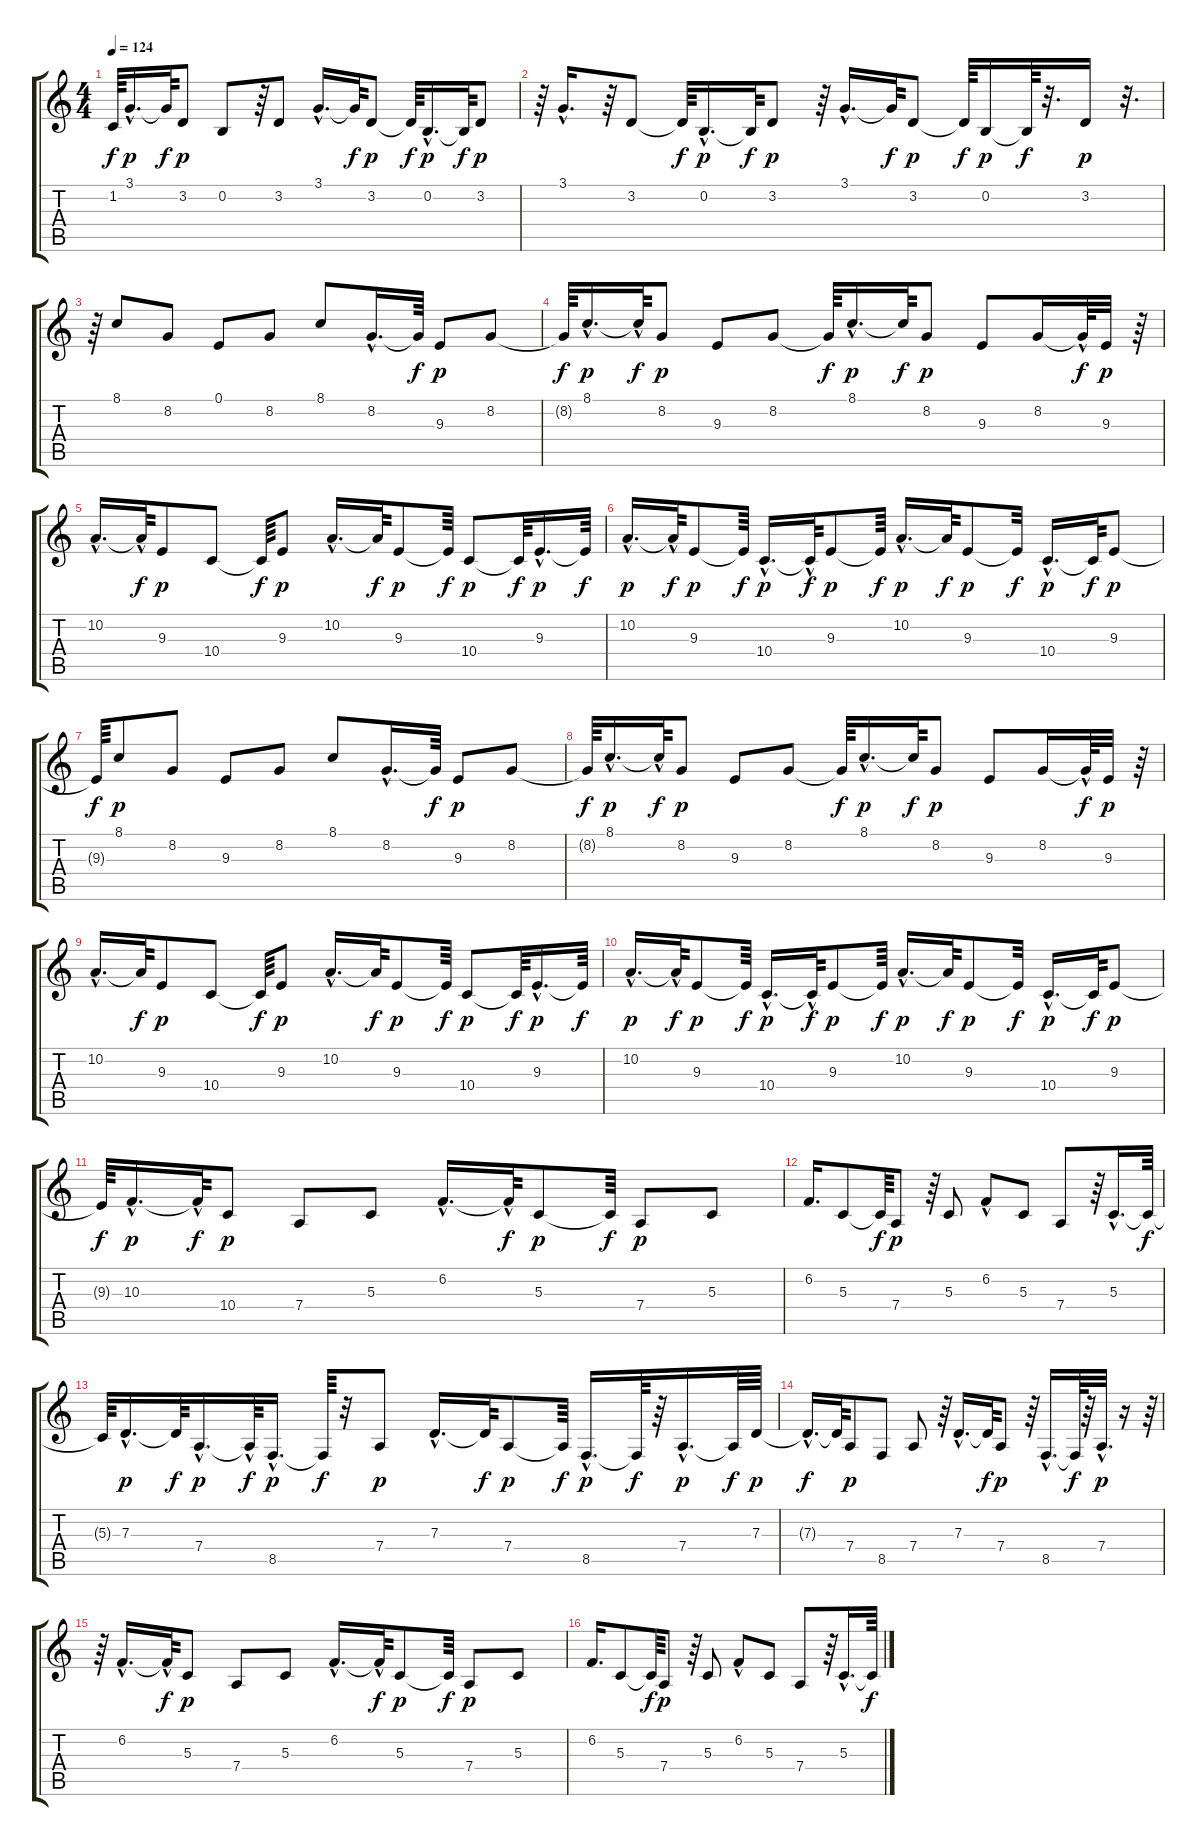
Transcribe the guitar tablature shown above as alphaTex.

\track "" {instrument altosax}
\staff {score tabs}
\tuning (E4 B3 G3 D3 A2 E2) {hide}
\ts (4 4)
\tempo 124
\clef g2
\ks c
1.2{t}.64{dy f} 3.1{hac}.16{d dy p} 3.1{t}.64{dy f} 3.2.8{dy p} 0.2.8 r.64 3.2.8 3.1{hac}.16{d} 3.1{t}.64{dy f} 3.2.8{dy p} 3.2{t}.64{dy f} 0.2{hac}.16{d dy p} 0.2{t}.64{dy f} 3.2.8{dy p} |
r.64 3.1{hac}.16{d} r.64 3.2.8 3.2{t}.64{dy f} 0.2{hac}.16{d dy p} 0.2{t}.64{dy f} 3.2.8{dy p} r.64 3.1{hac}.16{d} 3.1{t}.64{dy f} 3.2.8{dy p} 3.2{t}.64{dy f} 0.2.16{dy p} 0.2{t}.64{dy f} r.32{d} 3.2.16{dy p} r.32{d} |
r.64 8.1.8 8.2.8 0.1.8 8.2.8 8.1.8 8.2{hac}.16{d} 8.2{t}.64{dy f} 9.3.8{dy p} 8.2.8 |
8.2{t}.64{dy f} 8.1{hac}.16{d dy p} 8.1{hac t}.64{dy f} 8.2.8{dy p} 9.3.8 8.2.8 8.2{t}.64{dy f} 8.1{hac}.16{d dy p} 8.1{t}.64{dy f} 8.2.8{dy p} 9.3.8 8.2.16 8.2{hac t}.64{dy f} 9.3.32{dy p} r.64 |
10.2{hac}.16{d} 10.2{hac t}.64{dy f} 9.3.8{dy p} 10.4.8 10.4{t}.64{dy f} 9.3.8{dy p} 10.2{hac}.16{d} 10.2{t}.64{dy f} 9.3.8{dy p} 9.3{t}.64{dy f} 10.4.8{dy p} 10.4{t}.64{dy f} 9.3{hac}.16{d dy p} 9.3{t}.64{dy f} |
10.2{hac}.16{d dy p} 10.2{hac t}.64{dy f} 9.3.8{dy p} 9.3{t}.64{dy f} 10.4{hac}.16{d dy p} 10.4{hac t}.64{dy f} 9.3.8{dy p} 9.3{t}.64{dy f} 10.2{hac}.16{d dy p} 10.2{t}.64{dy f} 9.3.8{dy p} 9.3{t}.32{dy f} 10.4{hac}.16{d dy p} 10.4{t}.64{dy f} 9.3.8{dy p} |
9.3{t}.64{dy f} 8.1.8{dy p} 8.2.8 9.3.8 8.2.8 8.1.8 8.2{hac}.16{d} 8.2{t}.64{dy f} 9.3.8{dy p} 8.2.8 |
8.2{t}.64{dy f} 8.1{hac}.16{d dy p} 8.1{hac t}.64{dy f} 8.2.8{dy p} 9.3.8 8.2.8 8.2{t}.64{dy f} 8.1{hac}.16{d dy p} 8.1{t}.64{dy f} 8.2.8{dy p} 9.3.8 8.2.16 8.2{hac t}.64{dy f} 9.3.32{dy p} r.64 |
10.2{hac}.16{d} 10.2{t}.64{dy f} 9.3.8{dy p} 10.4.8 10.4{t}.64{dy f} 9.3.8{dy p} 10.2{hac}.16{d} 10.2{t}.64{dy f} 9.3.8{dy p} 9.3{t}.64{dy f} 10.4.8{dy p} 10.4{t}.64{dy f} 9.3{hac}.16{d dy p} 9.3{t}.64{dy f} |
10.2{hac}.16{d dy p} 10.2{hac t}.64{dy f} 9.3.8{dy p} 9.3{t}.64{dy f} 10.4{hac}.16{d dy p} 10.4{hac t}.64{dy f} 9.3.8{dy p} 9.3{t}.64{dy f} 10.2{hac}.16{d dy p} 10.2{t}.64{dy f} 9.3.8{dy p} 9.3{t}.32{dy f} 10.4{hac}.16{d dy p} 10.4{t}.64{dy f} 9.3.8{dy p} |
9.3{t}.64{dy f} 10.3{hac}.16{d dy p} 10.3{hac t}.64{dy f} 10.4.8{dy p} 7.4.8 5.3.8 6.2{hac}.16{d} 6.2{hac t}.64{dy f} 5.3.8{dy p} 5.3{t}.64{dy f} 7.4.8{dy p} 5.3.8 |
6.2.16{d} 5.3.8 5.3{t}.64{dy f} 7.4.8{dy p} r.64 5.3.8 6.2{hac}.8 5.3.8 7.4.8 r.64 5.3{hac}.16{d} 5.3{t}.64{dy f} |
5.3{t}.64 7.3{hac}.16{d dy p} 7.3{t}.64{dy f} 7.4{hac}.16{d dy p} 7.4{hac t}.64{dy f} 8.5{hac}.16{d dy p} 8.5{t}.64{dy f} r.32 7.4.8{dy p} 7.3{hac}.16{d} 7.3{t}.64{dy f} 7.4.8{dy p} 7.4{t}.64{dy f} 8.5{hac}.16{d dy p} 8.5{t}.64{dy f} r.64 7.4{hac}.16{d dy p} 7.4{t}.64{dy f} 7.3.64{dy p} |
7.3{hac t}.16{d dy f} 7.3{t}.64 7.4.8{dy p} 8.5.8 7.4.8 r.64 7.3{hac}.16{d} 7.3{t}.64{dy f} 7.4.8{dy p} r.64 8.5{hac}.16{d} 8.5{t}.64{dy f} r.64 7.4{hac}.32{d dy p} r.16 r.64 |
r.64 6.2{hac}.16{d} 6.2{hac t}.64{dy f} 5.3.8{dy p} 7.4.8 5.3.8 6.2{hac}.16{d} 6.2{hac t}.64{dy f} 5.3.8{dy p} 5.3{t}.64{dy f} 7.4.8{dy p} 5.3.8 |
6.2.16{d} 5.3.8 5.3{t}.64{dy f} 7.4.8{dy p} r.64 5.3.8 6.2{hac}.8 5.3.8 7.4.8 r.64 5.3{hac}.16{d} 5.3{t}.64{dy f}
